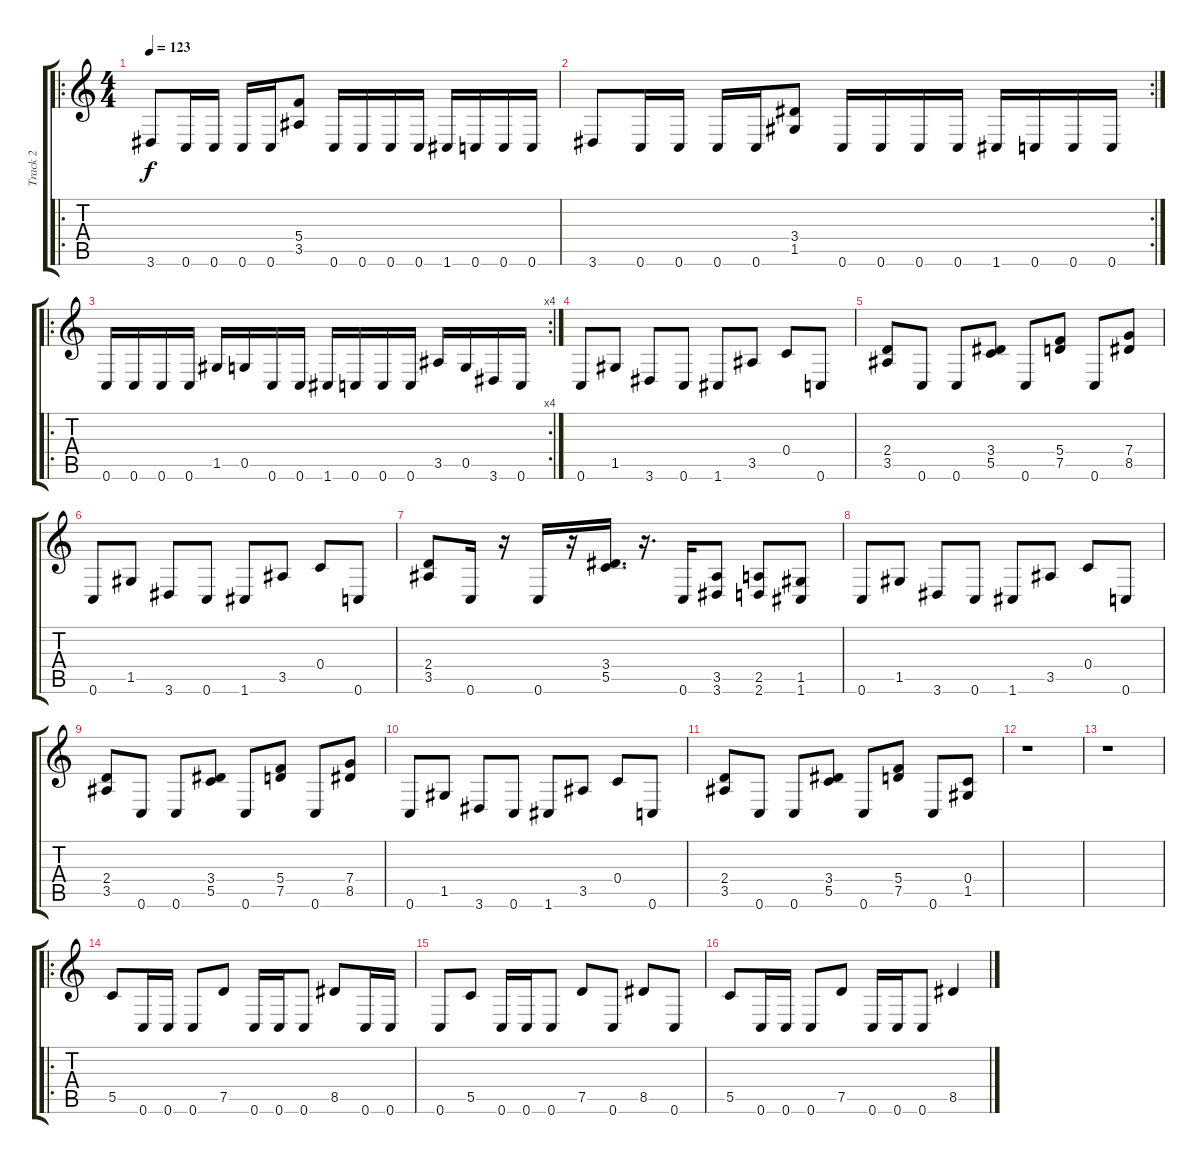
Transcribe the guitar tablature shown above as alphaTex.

\track ("Track 2" "Track 2") {instrument distortionguitar}
\staff {score tabs}
\tuning (D4 A3 F3 C3 G2 C2) {hide}
\ro
\ts (4 4)
\tempo 123
\clef g2
\ks c
3.6.8{dy f} 0.6.16 0.6.16 0.6.16 0.6.16 (5.4 3.5).8 0.6.16 0.6.16 0.6.16 0.6.16 1.6.16 0.6.16 0.6.16 0.6.16 |
\rc 2
3.6.8 0.6.16 0.6.16 0.6.16 0.6.16 (3.4 1.5).8 0.6.16 0.6.16 0.6.16 0.6.16 1.6.16 0.6.16 0.6.16 0.6.16 |
\ro
\rc 4
0.6.16 0.6.16 0.6.16 0.6.16 1.5.16 0.5.16 0.6.16 0.6.16 1.6.16 0.6.16 0.6.16 0.6.16 3.5.16 0.5.16 3.6.16 0.6.16 |
0.6.8 1.5.8 3.6.8 0.6.8 1.6.8 3.5.8 0.4.8 0.6.8 |
(2.4 3.5).8 0.6.8 0.6.8 (3.4 5.5).8 0.6.8 (5.4 7.5).8 0.6.8 (7.4 8.5).8 |
0.6.8 1.5.8 3.6.8 0.6.8 1.6.8 3.5.8 0.4.8 0.6.8 |
(2.4 3.5).8 0.6.16 r.16 0.6.16 r.16 (3.4 5.5).16{d} r.16{d} 0.6.16 (3.5 3.6).8 (2.5 2.6).8 (1.5 1.6).8 |
0.6.8 1.5.8 3.6.8 0.6.8 1.6.8 3.5.8 0.4.8 0.6.8 |
(2.4 3.5).8 0.6.8 0.6.8 (3.4 5.5).8 0.6.8 (5.4 7.5).8 0.6.8 (7.4 8.5).8 |
0.6.8 1.5.8 3.6.8 0.6.8 1.6.8 3.5.8 0.4.8 0.6.8 |
(2.4 3.5).8 0.6.8 0.6.8 (3.4 5.5).8 0.6.8 (5.4 7.5).8 0.6.8 (0.4 1.5).8 |
r.1 |
r.1 |
\ro
5.5.8 0.6.16 0.6.16 0.6.8 7.5.8 0.6.16 0.6.16 0.6.8 8.5.8 0.6.16 0.6.16 |
0.6.8 5.5.8 0.6.16 0.6.16 0.6.8 7.5.8 0.6.8 8.5.8 0.6.8 |
5.5.8 0.6.16 0.6.16 0.6.8 7.5.8 0.6.16 0.6.16 0.6.8 8.5.4
